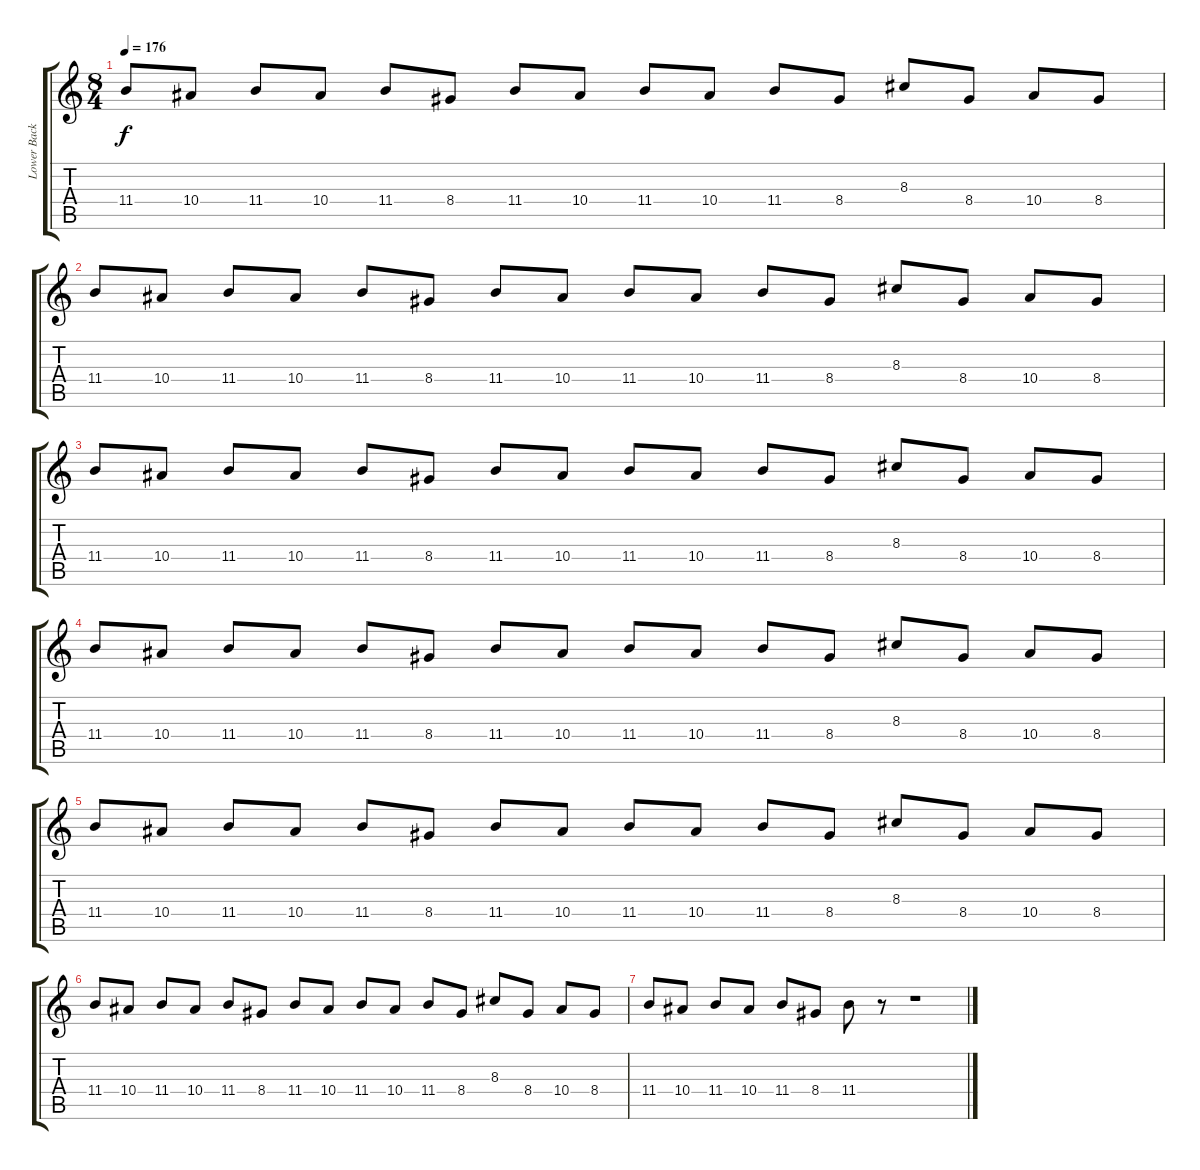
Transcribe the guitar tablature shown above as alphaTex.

\track ("Lower Backing" "Lower Back") {instrument overdrivenguitar}
\staff {score tabs}
\tuning (D4 A3 F3 C3 G2 C2) {hide}
\ts (8 4)
\tempo 176
\clef g2
\ks c
11.4.8{dy f} 10.4.8 11.4.8 10.4.8 11.4.8 8.4.8 11.4.8 10.4.8 11.4.8 10.4.8 11.4.8 8.4.8 8.3.8 8.4.8 10.4.8 8.4.8 |
11.4.8 10.4.8 11.4.8 10.4.8 11.4.8 8.4.8 11.4.8 10.4.8 11.4.8 10.4.8 11.4.8 8.4.8 8.3.8 8.4.8 10.4.8 8.4.8 |
11.4.8 10.4.8 11.4.8 10.4.8 11.4.8 8.4.8 11.4.8 10.4.8 11.4.8 10.4.8 11.4.8 8.4.8 8.3.8 8.4.8 10.4.8 8.4.8 |
11.4.8 10.4.8 11.4.8 10.4.8 11.4.8 8.4.8 11.4.8 10.4.8 11.4.8 10.4.8 11.4.8 8.4.8 8.3.8 8.4.8 10.4.8 8.4.8 |
11.4.8 10.4.8 11.4.8 10.4.8 11.4.8 8.4.8 11.4.8 10.4.8 11.4.8 10.4.8 11.4.8 8.4.8 8.3.8 8.4.8 10.4.8 8.4.8 |
11.4.8 10.4.8 11.4.8 10.4.8 11.4.8 8.4.8 11.4.8 10.4.8 11.4.8 10.4.8 11.4.8 8.4.8 8.3.8 8.4.8 10.4.8 8.4.8 |
11.4.8 10.4.8 11.4.8 10.4.8 11.4.8 8.4.8 11.4.8 r.8 r.1
